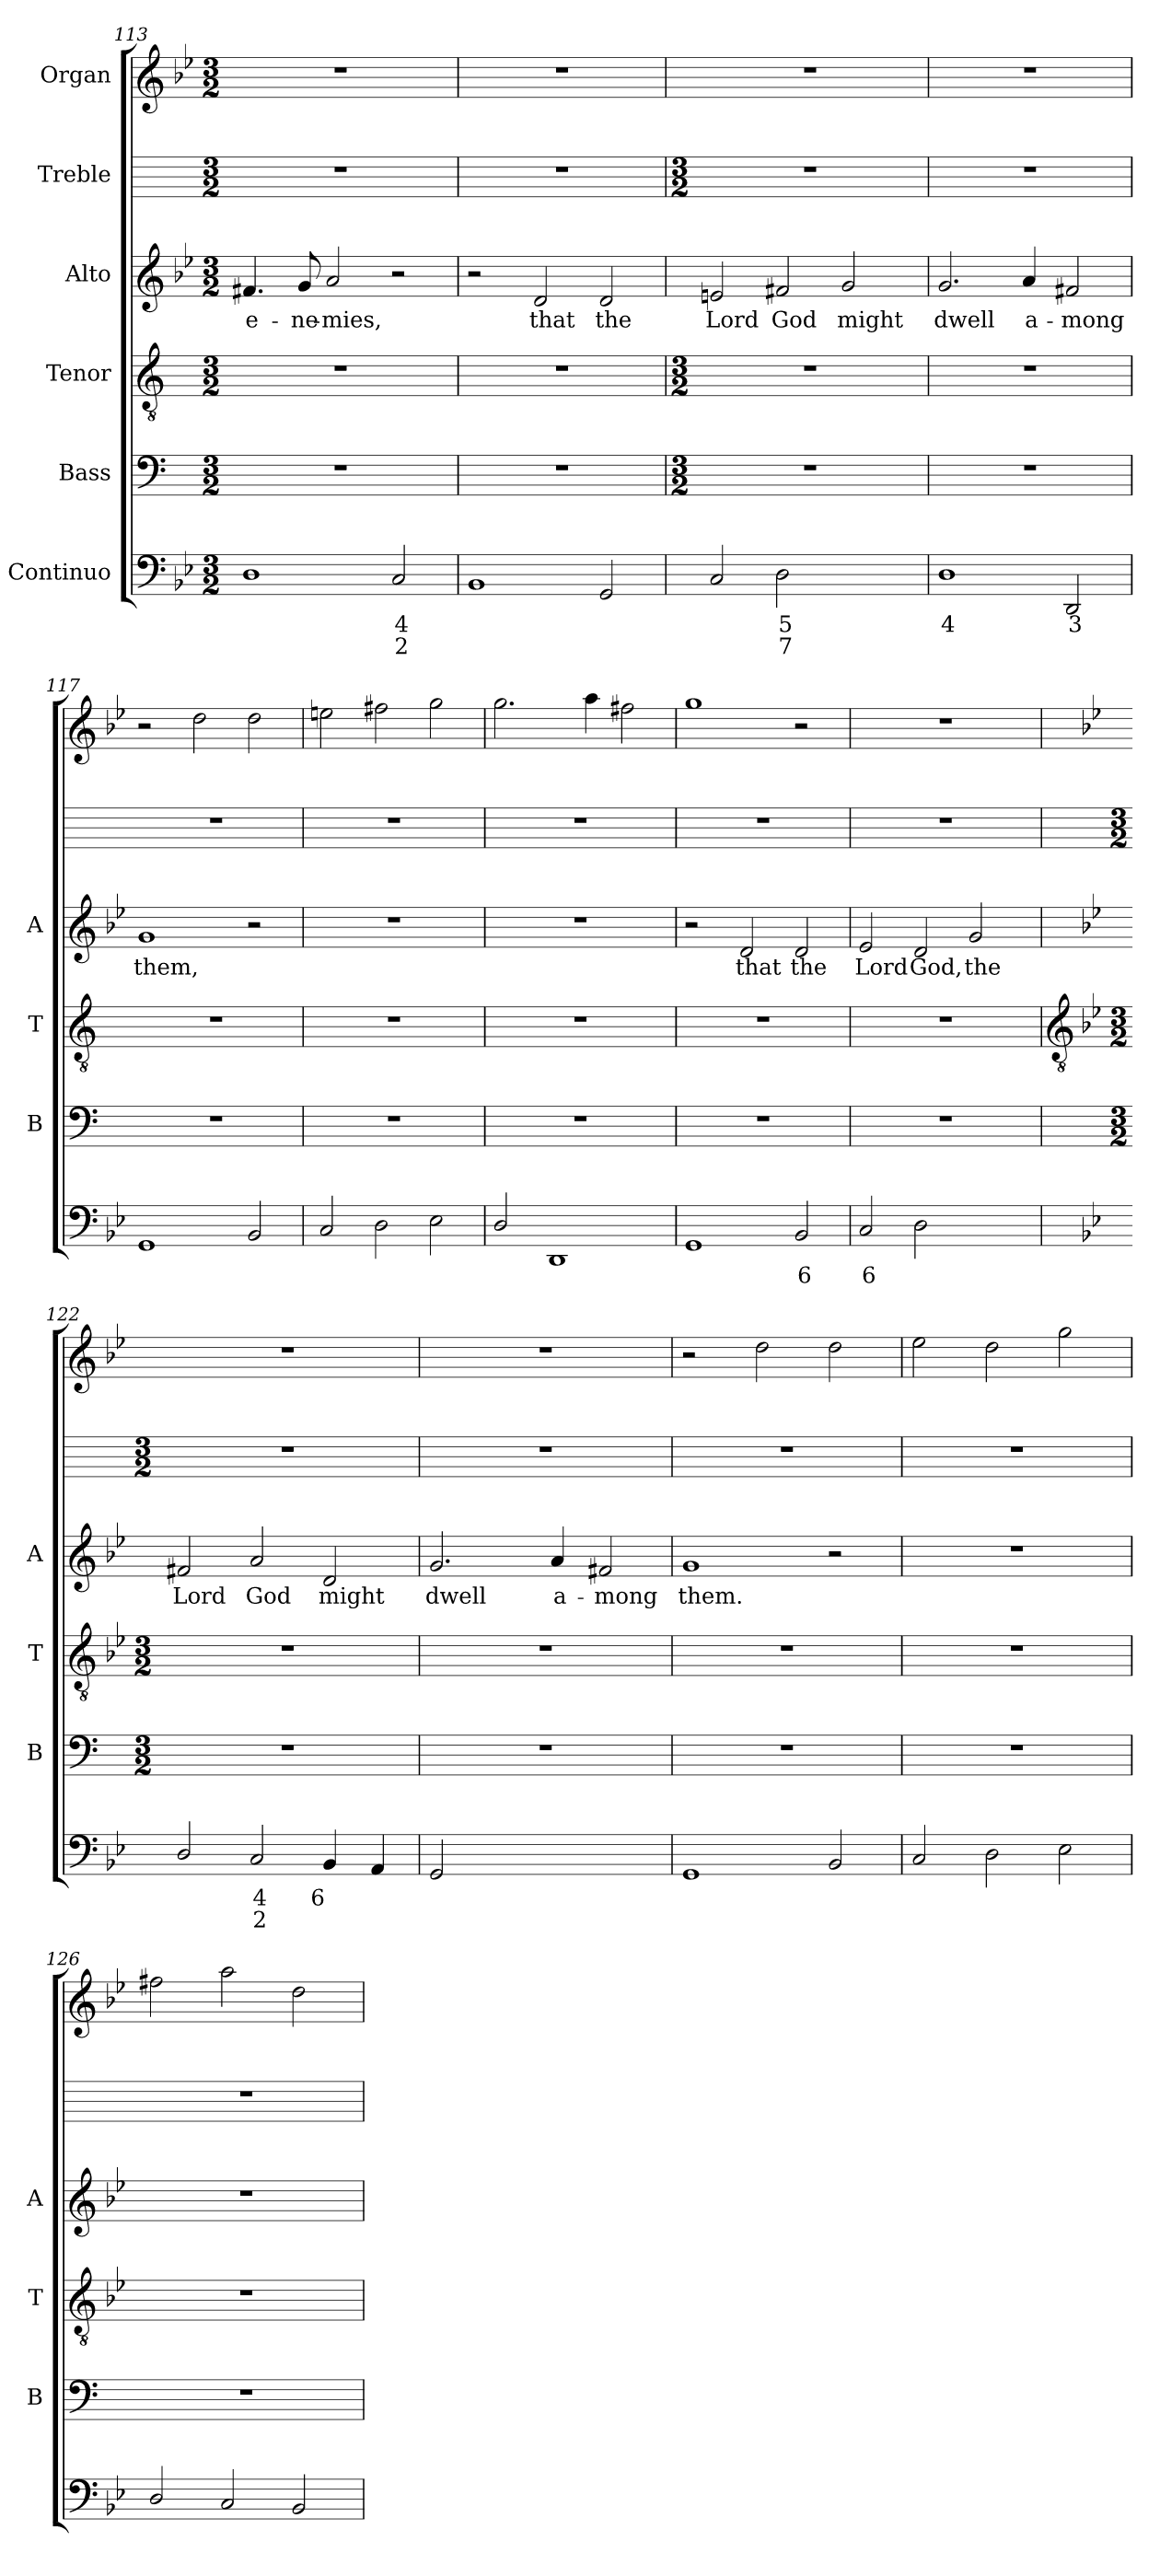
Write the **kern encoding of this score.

**kern	**text	**text	**kern	**kern	**kern	**text	**kern	**kern
*part6	*part6	*part6	*part5	*part4	*part3	*part3	*part2	*part1
*staff6	*staff6	*staff6	*staff5	*staff4	*staff3	*staff3	*staff2	*staff1
*I"Continuo	*	*	*I"Bass	*I"Tenor	*I"Alto	*	*I"Treble	*I"Organ
*	*	*	*I'B	*I'T	*I'A	*	*	*
*clefF4	*	*	*clefF4	*clefGv2	*clefG2	*	*	*clefG2
*k[b-e-]	*	*	*k[]	*k[]	*k[b-e-]	*	*	*k[b-e-]
*B-:	*	*	*C:	*C:	*B-:	*	*	*B-:
*M3/2	*	*	*M3/2	*M3/2	*M3/2	*	*M3/2	*M3/2
=113	=113	=113	=113	=113	=113	=113	=113	=113
!	!	!	!	!	!	!LO:LY:b	!	!LO:N:vis=1
1D	.	.	1.r	1.r	4.f#X	e-	1.r	1.r
!	!	!	!	!	!	!LO:LY:b	!	!
.	.	.	.	.	8g	-ne-	.	.
!	!	!	!	!	!	!LO:LY:b	!	!
.	.	.	.	.	2a	-mies,	.	.
!	!LO:LY:b	!LO:LY:b	!	!	!	!	!	!
2C	4	2	.	.	2r	.	.	.
=114	=114	=114	=114	=114	=114	=114	=114	=114
!	!	!	!	!	!	!	!	!LO:N:vis=1
1BB-	.	.	1.r	1.r	2r	.	1.r	1.r
!	!	!	!	!	!	!LO:LY:b	!	!
.	.	.	.	.	2d	that	.	.
!	!	!	!	!	!	!LO:LY:b	!	!
2GG	.	.	.	.	2d	the	.	.
!!LO:LB:g=z
=115	=115	=115	=115	=115	=115	=115	=115	=115
*	*	*	*M3/2	*M3/2	*	*	*M3/2	*
!	!	!	!	!	!	!LO:LY:b	!	!LO:N:vis=1
2C	.	.	1.r	1.r	2en	Lord	1.r	1.r
!	!LO:LY:b	!LO:LY:b	!	!	!	!LO:LY:b	!	!
2D	5	7	.	.	2f#X	God	.	.
!	!LO:LY:b	!	!	!	!	!LO:LY:b	!	!
[4E-yy	5	.	.	.	2g	might	.	.
!	!LO:LY:b	!	!	!	!	!	!	!
4E-yy]	6	.	.	.	.	.	.	.
=116	=116	=116	=116	=116	=116	=116	=116	=116
!	!LO:LY:b	!	!	!	!	!LO:LY:b	!	!LO:N:vis=1
1D	4	.	1.r	1.r	2.g	dwell	1.r	1.r
!	!	!	!	!	!	!LO:LY:b	!	!
.	.	.	.	.	4a	a-	.	.
!	!LO:LY:b	!	!	!	!	!LO:LY:b	!	!
2DD	3	.	.	.	2f#X	-mong	.	.
=117	=117	=117	=117	=117	=117	=117	=117	=117
!	!	!	!	!	!	!LO:LY:b	!	!
1GG	.	.	1.r	1.r	1g	them,	1.r	2r
.	.	.	.	.	.	.	.	2dd
2BB-	.	.	.	.	2r	.	.	2dd
=118	=118	=118	=118	=118	=118	=118	=118	=118
!	!	!	!	!	!LO:N:vis=1	!	!	!
2C	.	.	1.r	1.r	1.r	.	1.r	2een
2D	.	.	.	.	.	.	.	2ff#X
2E-	.	.	.	.	.	.	.	2gg
=119	=119	=119	=119	=119	=119	=119	=119	=119
!	!	!	!	!	!LO:N:vis=1	!	!	!
2D/	.	.	1.r	1.r	1.r	.	1.r	2.gg
1DD	.	.	.	.	.	.	.	.
.	.	.	.	.	.	.	.	4aa
.	.	.	.	.	.	.	.	2ff#X
=120	=120	=120	=120	=120	=120	=120	=120	=120
1GG	.	.	1.r	1.r	2r	.	1.r	1gg
!	!	!	!	!	!	!LO:LY:b	!	!
.	.	.	.	.	2d	that	.	.
!	!LO:LY:b	!	!	!	!	!LO:LY:b	!	!
2BB-	6	.	.	.	2d	the	.	2r
=121	=121	=121	=121	=121	=121	=121	=121	=121
!	!LO:LY:b	!	!	!	!	!LO:LY:b	!	!LO:N:vis=1
2C	6	.	1.r	1.r	2e-	Lord	1.r	1.r
!	!	!	!	!	!	!LO:LY:b	!	!
2D	.	.	.	.	2d	God,	.	.
!	!LO:LY:b	!	!	!	!	!LO:LY:b	!	!
[4E-yy	5	.	.	.	2g	the	.	.
!	!LO:LY:b	!	!	!	!	!	!	!
4E-yy]	6	.	.	.	.	.	.	.
!!LO:LB:g=z
=122	=122	=122	=122	=122	=122	=122	=122	=122
*	*	*	*	*clefGv2	*	*	*	*
*	*	*	*	*k[b-e-]	*	*	*	*
*	*	*	*	*B-:	*	*	*	*
*	*	*	*M3/2	*M3/2	*	*	*M3/2	*
!	!	!	!	!LO:N:vis=1	!	!LO:LY:b	!	!LO:N:vis=1
2D/	.	.	1.r	1.r	2f#X	Lord	1.r	1.r
!	!LO:LY:b	!LO:LY:b	!	!	!	!LO:LY:b	!	!
2C	4	2	.	.	2a	God	.	.
!	!LO:LY:b	!	!	!	!	!LO:LY:b	!	!
4BB-	6	.	.	.	2d	might	.	.
4AA	.	.	.	.	.	.	.	.
=123	=123	=123	=123	=123	=123	=123	=123	=123
!	!	!	!	!LO:N:vis=1	!	!LO:LY:b	!	!LO:N:vis=1
2GG	.	.	1.r	1.r	2.g	dwell	1.r	1.r
!	!LO:LY:b	!	!	!	!	!	!	!
[2Dyy	4	.	.	.	.	.	.	.
!	!	!	!	!	!	!LO:LY:b	!	!
.	.	.	.	.	4a	a-	.	.
!	!LO:LY:b	!	!	!	!	!LO:LY:b	!	!
2Dyy]	3	.	.	.	2f#X	-mong	.	.
=124	=124	=124	=124	=124	=124	=124	=124	=124
!	!	!	!	!LO:N:vis=1	!	!LO:LY:b	!	!
1GG	.	.	1.r	1.r	1g	them.	1.r	2r
.	.	.	.	.	.	.	.	2dd
2BB-	.	.	.	.	2r	.	.	2dd
=125	=125	=125	=125	=125	=125	=125	=125	=125
!	!	!	!	!LO:N:vis=1	!LO:N:vis=1	!	!	!
2C	.	.	1.r	1.r	1.r	.	1.r	2ee-
2D	.	.	.	.	.	.	.	2dd
2E-	.	.	.	.	.	.	.	2gg
=126	=126	=126	=126	=126	=126	=126	=126	=126
!	!	!	!	!LO:N:vis=1	!LO:N:vis=1	!	!	!
2D/	.	.	1.r	1.r	1.r	.	1.r	2ff#X
2C	.	.	.	.	.	.	.	2aa
2BB-	.	.	.	.	.	.	.	2dd
=	=	=	=	=	=	=	=	=
*-	*-	*-	*-	*-	*-	*-	*-	*-
